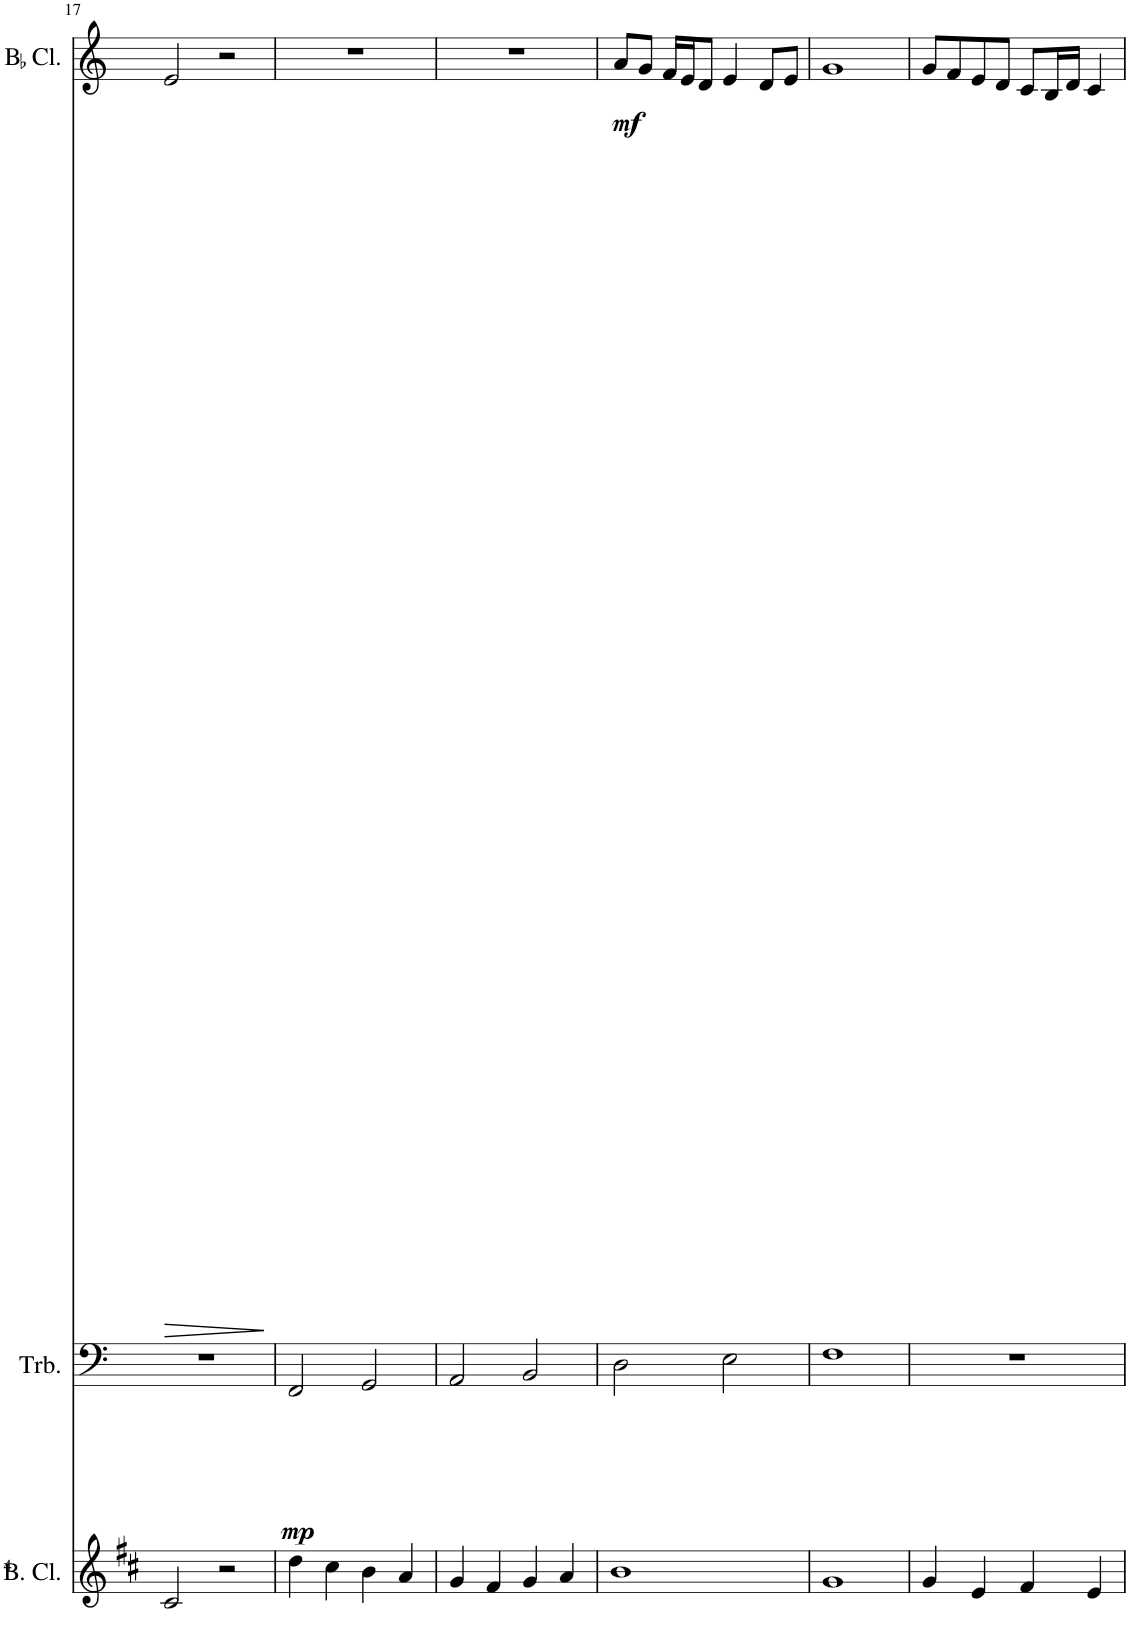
**kern	**dynam	**kern	**dynam	**kern	**dynam
*part3	*part3	*part2	*part2	*part1	*part1
*staff3	*staff3	*staff2	*staff2	*staff1	*staff1
*I"Bass Clarinet	*	*I"Trombone	*	*I"BaccidentalFlat Clarinet	*
*I'B. Cl.	*	*I'Trb.	*	*I'BaccidentalFlat Cl.	*
!!LO:PB:g=z
*clefG2	*	*clefF4	*	*clefG2	*
*Trd8c14	*	*	*	*Trd1c2	*
*k[f#c#]	*	*k[]	*	*k[]	*
*M4/4	*	*M4/4	*	*M4/4	*
=17	=17	=17	=17	=17	=17
!	!LO:HP:b	!	!	!	!LO:HP:b
2c#/	>	1r	.	2e/	>
2r	.	.	.	2r	.
.	]	.	.	.	]
=18	=18	=18	=18	=18	=18
!	!LO:DY:b	!	!LO:DY:b	!	!
4dd\	mp	2FF/	mp	1r	.
4cc#\	.	.	.	.	.
4b\	.	2GG/	.	.	.
4a/	.	.	.	.	.
=19	=19	=19	=19	=19	=19
4g/	.	2AA/	.	1r	.
4f#/	.	.	.	.	.
4g/	.	2BB/	.	.	.
4a/	.	.	.	.	.
=20	=20	=20	=20	=20	=20
!	!	!	!	!	!LO:DY:b
1b	.	2D\	.	8a/L	mf
.	.	.	.	8g/J	.
.	.	.	.	16f/LL	.
.	.	.	.	16e/J	.
.	.	.	.	8d/J	.
.	.	2E\	.	4e/	.
.	.	.	.	8d/L	.
.	.	.	.	8e/J	.
=21	=21	=21	=21	=21	=21
1g	.	1F	.	1g	.
=22	=22	=22	=22	=22	=22
4g/	.	1r	.	8g/L	.
.	.	.	.	8f/	.
4e/	.	.	.	8e/	.
.	.	.	.	8d/J	.
4f#/	.	.	.	8c/L	.
.	.	.	.	16B/L	.
.	.	.	.	16d/JJ	.
4e/	.	.	.	4c/	.
=	=	=	=	=	=
*-	*-	*-	*-	*-	*-
